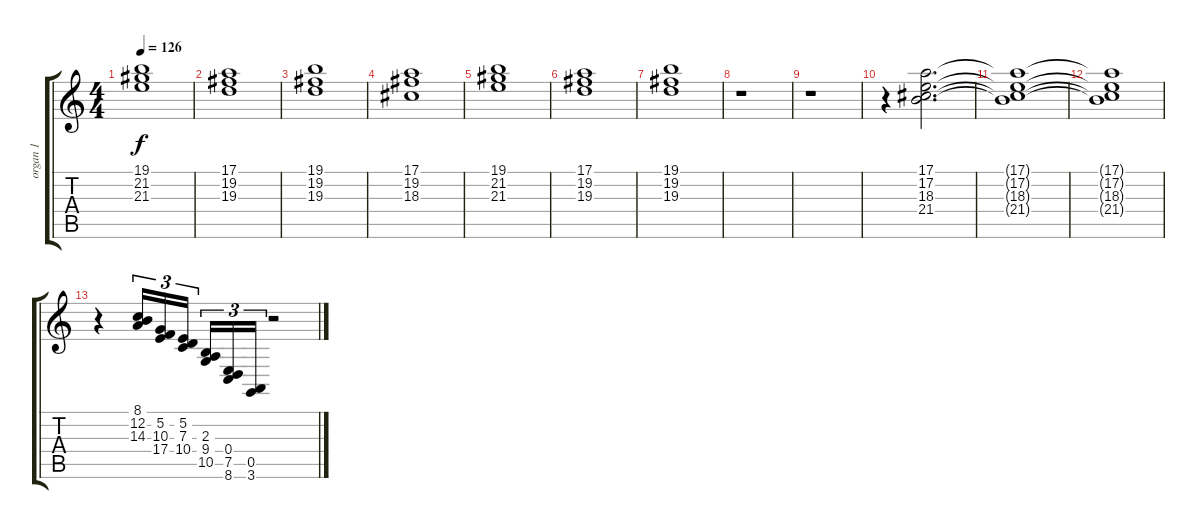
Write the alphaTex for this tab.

\track ("organ 1" "organ 1") {instrument rockorgan}
\staff {score tabs}
\tuning (E4 B3 G3 D3 A2 E2) {hide}
\ts (4 4)
\tempo 126
\clef g2
\ks c
(19.1 21.2 21.3).1{dy f} |
(17.1 19.2 19.3).1 |
(19.1 19.2 19.3).1 |
(17.1 19.2 18.3).1 |
(19.1 21.2 21.3).1 |
(17.1 19.2 19.3).1 |
(19.1 19.2 19.3).1 |
r.1 |
r.1 |
r.4 (17.1 17.2 18.3 21.4).2{d} |
(17.1{t} 17.2{t} 18.3{t} 21.4{t}).1{volume 4} |
(17.1{t} 17.2{t} 18.3{t} 21.4{t}).1{volume 0} |
r.4{volume 6} (8.1 12.2 14.3).16{tu (3 2)} (5.2 10.3 17.4).16{tu (3 2)} (5.2 7.3 10.4).16{tu (3 2)} (2.3 9.4 10.5).16{tu (3 2)} (0.4 7.5 8.6).16{tu (3 2)} (0.5 3.6).16{tu (3 2)} r.2
